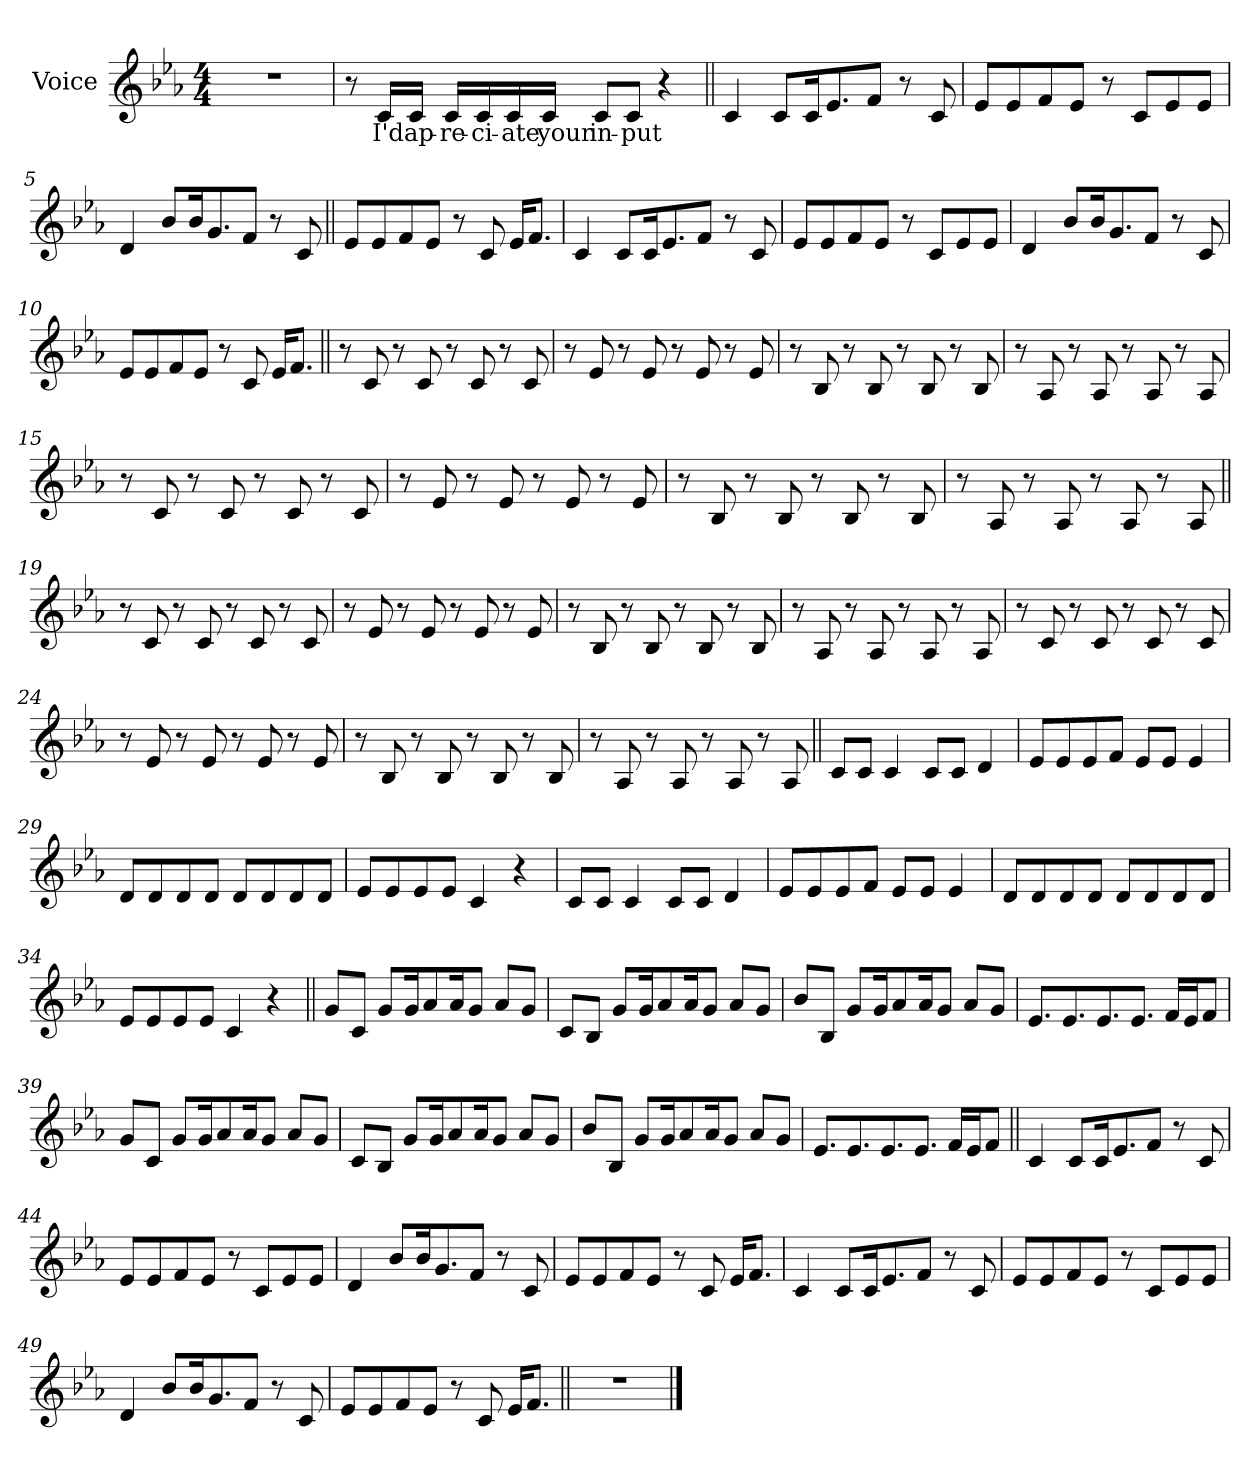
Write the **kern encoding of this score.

**kern	**text
*part1	*part1
*staff1	*staff1
*I"Voice	*
*I'Vc.	*
*clefG2	*
*k[b-e-a-]	*
*M4/4	*
*MM120	*
=1	=1
1r	.
=2	=2
8r	.
16cLL	I'd
16cJJ	ap-
16cLL	-re-
16c	-ci-
16c	-ate
16cJJ	your
8cL	in-
8cJ	-put
4r	.
=3||	=3||
4c	.
8cL	.
16cK	.
8.e-	.
8fJ	.
8r	.
8c	.
=4	=4
8e-L	.
8e-	.
8f	.
8e-J	.
8r	.
8cL	.
8e-	.
8e-J	.
=5	=5
4d	.
8b-L	.
16b-K	.
8.g	.
8fJ	.
8r	.
8c	.
=6||	=6||
8e-L	.
8e-	.
8f	.
8e-J	.
8r	.
8c	.
16e-KL	.
8.fJ	.
=7	=7
4c	.
8cL	.
16cK	.
8.e-	.
8fJ	.
8r	.
8c	.
=8	=8
8e-L	.
8e-	.
8f	.
8e-J	.
8r	.
8cL	.
8e-	.
8e-J	.
=9	=9
4d	.
8b-L	.
16b-K	.
8.g	.
8fJ	.
8r	.
8c	.
=10	=10
8e-L	.
8e-	.
8f	.
8e-J	.
8r	.
8c	.
16e-KL	.
8.fJ	.
=11||	=11||
8r	.
8c	.
8r	.
8c	.
8r	.
8c	.
8r	.
8c	.
=12	=12
8r	.
8e-	.
8r	.
8e-	.
8r	.
8e-	.
8r	.
8e-	.
=13	=13
8r	.
8B-	.
8r	.
8B-	.
8r	.
8B-	.
8r	.
8B-	.
=14	=14
8r	.
8A-	.
8r	.
8A-	.
8r	.
8A-	.
8r	.
8A-	.
=15	=15
8r	.
8c	.
8r	.
8c	.
8r	.
8c	.
8r	.
8c	.
=16	=16
8r	.
8e-	.
8r	.
8e-	.
8r	.
8e-	.
8r	.
8e-	.
=17	=17
8r	.
8B-	.
8r	.
8B-	.
8r	.
8B-	.
8r	.
8B-	.
=18	=18
8r	.
8A-	.
8r	.
8A-	.
8r	.
8A-	.
8r	.
8A-	.
=19||	=19||
8r	.
8c	.
8r	.
8c	.
8r	.
8c	.
8r	.
8c	.
=20	=20
8r	.
8e-	.
8r	.
8e-	.
8r	.
8e-	.
8r	.
8e-	.
=21	=21
8r	.
8B-	.
8r	.
8B-	.
8r	.
8B-	.
8r	.
8B-	.
=22	=22
8r	.
8A-	.
8r	.
8A-	.
8r	.
8A-	.
8r	.
8A-	.
=23	=23
8r	.
8c	.
8r	.
8c	.
8r	.
8c	.
8r	.
8c	.
=24	=24
8r	.
8e-	.
8r	.
8e-	.
8r	.
8e-	.
8r	.
8e-	.
=25	=25
8r	.
8B-	.
8r	.
8B-	.
8r	.
8B-	.
8r	.
8B-	.
=26	=26
8r	.
8A-	.
8r	.
8A-	.
8r	.
8A-	.
8r	.
8A-	.
=27||	=27||
8cL	.
8cJ	.
4c	.
8cL	.
8cJ	.
4d	.
=28	=28
8e-L	.
8e-	.
8e-	.
8fJ	.
8e-L	.
8e-J	.
4e-	.
=29	=29
8dL	.
8d	.
8d	.
8dJ	.
8dL	.
8d	.
8d	.
8dJ	.
=30	=30
8e-L	.
8e-	.
8e-	.
8e-J	.
4c	.
4r	.
=31	=31
8cL	.
8cJ	.
4c	.
8cL	.
8cJ	.
4d	.
=32	=32
8e-L	.
8e-	.
8e-	.
8fJ	.
8e-L	.
8e-J	.
4e-	.
=33	=33
8dL	.
8d	.
8d	.
8dJ	.
8dL	.
8d	.
8d	.
8dJ	.
=34	=34
8e-L	.
8e-	.
8e-	.
8e-J	.
4c	.
4r	.
=35||	=35||
8gL	.
8cJ	.
8gL	.
16gK	.
8a-	.
16a-K	.
8gJ	.
8a-L	.
8gJ	.
=36	=36
8cL	.
8B-J	.
8gL	.
16gK	.
8a-	.
16a-K	.
8gJ	.
8a-L	.
8gJ	.
=37	=37
8b-L	.
8B-J	.
8gL	.
16gK	.
8a-	.
16a-K	.
8gJ	.
8a-L	.
8gJ	.
=38	=38
8.e-L	.
8.e-	.
8.e-	.
8.e-J	.
16fLL	.
16e-J	.
8fJ	.
=39	=39
8gL	.
8cJ	.
8gL	.
16gK	.
8a-	.
16a-K	.
8gJ	.
8a-L	.
8gJ	.
=40	=40
8cL	.
8B-J	.
8gL	.
16gK	.
8a-	.
16a-K	.
8gJ	.
8a-L	.
8gJ	.
=41	=41
8b-L	.
8B-J	.
8gL	.
16gK	.
8a-	.
16a-K	.
8gJ	.
8a-L	.
8gJ	.
=42	=42
8.e-L	.
8.e-	.
8.e-	.
8.e-J	.
16fLL	.
16e-J	.
8fJ	.
=43||	=43||
4c	.
8cL	.
16cK	.
8.e-	.
8fJ	.
8r	.
8c	.
=44	=44
8e-L	.
8e-	.
8f	.
8e-J	.
8r	.
8cL	.
8e-	.
8e-J	.
=45	=45
4d	.
8b-L	.
16b-K	.
8.g	.
8fJ	.
8r	.
8c	.
=46	=46
8e-L	.
8e-	.
8f	.
8e-J	.
8r	.
8c	.
16e-KL	.
8.fJ	.
=47	=47
4c	.
8cL	.
16cK	.
8.e-	.
8fJ	.
8r	.
8c	.
=48	=48
8e-L	.
8e-	.
8f	.
8e-J	.
8r	.
8cL	.
8e-	.
8e-J	.
=49	=49
4d	.
8b-L	.
16b-K	.
8.g	.
8fJ	.
8r	.
8c	.
=50	=50
8e-L	.
8e-	.
8f	.
8e-J	.
8r	.
8c	.
16e-KL	.
8.fJ	.
=51||	=51||
1r	.
==	==
*-	*-
